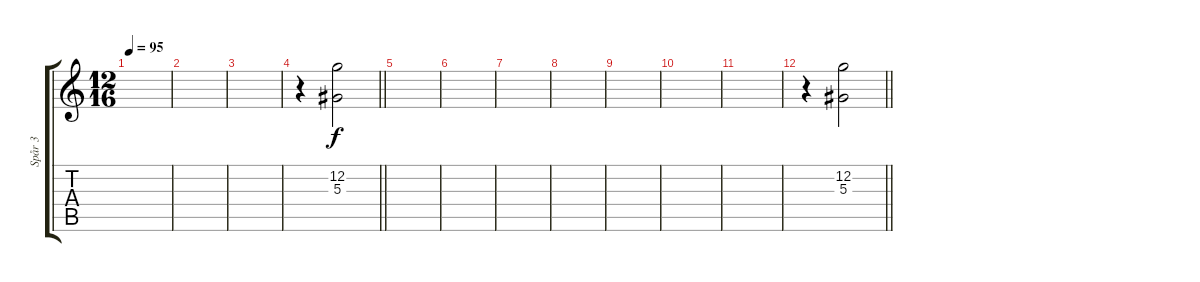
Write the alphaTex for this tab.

\track ("Spår 3" "Spår 3") {instrument electricbassfinger}
\staff {score tabs}
\tuning (C4 G3 Eb3 Bb2 F2 C2) {hide}
\ts (12 16)
\tempo 95
\clef g2
\ks c
|
|
|
\barLineRight lightlight
r.4 (12.2 5.3).2 |
|
|
|
|
|
|
|
\barLineRight lightlight
r.4 (12.2 5.3).2
